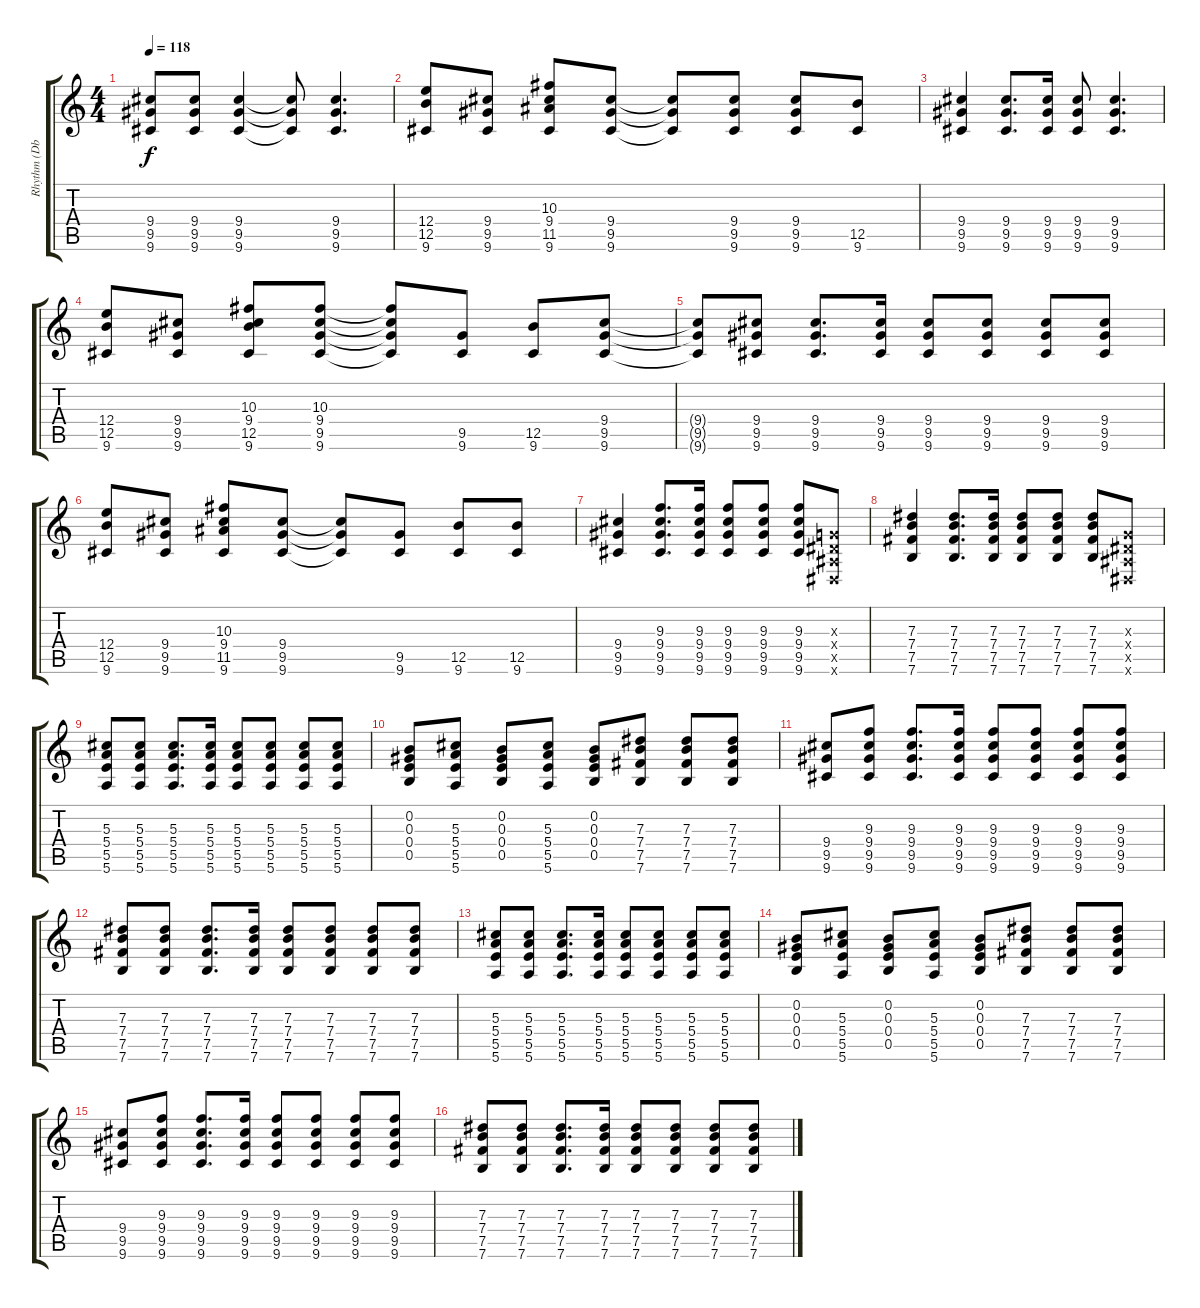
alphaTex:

\track ("Rhythm (Dbl Track)" "Rhythm (Db") {instrument electricguitarjazz}
\staff {score tabs}
\tuning (E4 B3 Ab3 E3 B2 E2) {hide}
\ts (4 4)
\tempo 118
\clef g2
\ks c
(9.4{t} 9.5{t} 9.6{t}).8{dy f} (9.4 9.5 9.6).8 (9.4 9.5 9.6).4 (9.4{t} 9.5{t} 9.6{t}).8 (9.4 9.5 9.6).4{d} |
(12.4 12.5 9.6).8 (9.4 9.5 9.6).8 (10.3 9.4 11.5 9.6).8 (9.4 9.5 9.6).8 (9.4{t} 9.5{t} 9.6{t}).8 (9.4 9.5 9.6).8 (9.4 9.5 9.6).8 (12.5 9.6).8 |
(9.4 9.5 9.6).4 (9.4 9.5 9.6).8{d} (9.4 9.5 9.6).16 (9.4 9.5 9.6).8 (9.4 9.5 9.6).4{d} |
(12.4 12.5 9.6).8 (9.4 9.5 9.6).8 (10.3 9.4 12.5 9.6).8 (10.3 9.4 9.5 9.6).8 (10.3{t} 9.4{t} 9.5{t} 9.6{t}).8 (9.5 9.6).8 (12.5 9.6).8 (9.4 9.5 9.6).8 |
(9.4{t} 9.5{t} 9.6{t}).8 (9.4 9.5 9.6).8 (9.4 9.5 9.6).8{d} (9.4 9.5 9.6).16 (9.4 9.5 9.6).8 (9.4 9.5 9.6).8 (9.4 9.5 9.6).8 (9.4 9.5 9.6).8 |
(12.4 12.5 9.6).8 (9.4 9.5 9.6).8 (10.3 9.4 11.5 9.6).8 (9.4 9.5 9.6).8 (9.4{t} 9.5{t} 9.6{t}).8 (9.5 9.6).8 (12.5 9.6).8 (12.5 9.6).8 |
(9.4 9.5 9.6).4 (9.3 9.4 9.5 9.6).8{d} (9.3 9.4 9.5 9.6).16 (9.3 9.4 9.5 9.6).8 (9.3 9.4 9.5 9.6).8 (9.3 9.4 9.5 9.6).8 (-1.3{x} -1.4{x} -1.5{x} -1.6{x}).8 |
(7.3 7.4 7.5 7.6).4 (7.3 7.4 7.5 7.6).8{d} (7.3 7.4 7.5 7.6).16 (7.3 7.4 7.5 7.6).8 (7.3 7.4 7.5 7.6).8 (7.3 7.4 7.5 7.6).8 (-1.3{x} -1.4{x} -1.5{x} -1.6{x}).8 |
(5.3 5.4 5.5 5.6).8 (5.3 5.4 5.5 5.6).8 (5.3 5.4 5.5 5.6).8{d} (5.3 5.4 5.5 5.6).16 (5.3 5.4 5.5 5.6).8 (5.3 5.4 5.5 5.6).8 (5.3 5.4 5.5 5.6).8 (5.3 5.4 5.5 5.6).8 |
(0.2 0.3 0.4 0.5).8 (5.3 5.4 5.5 5.6).8 (0.2 0.3 0.4 0.5).8 (5.3 5.4 5.5 5.6).8 (0.2 0.3 0.4 0.5).8 (7.3 7.4 7.5 7.6).8 (7.3 7.4 7.5 7.6).8 (7.3 7.4 7.5 7.6).8 |
(9.4 9.5 9.6).8 (9.3 9.4 9.5 9.6).8 (9.3 9.4 9.5 9.6).8{d} (9.3 9.4 9.5 9.6).16 (9.3 9.4 9.5 9.6).8 (9.3 9.4 9.5 9.6).8 (9.3 9.4 9.5 9.6).8 (9.3 9.4 9.5 9.6).8 |
(7.3 7.4 7.5 7.6).8 (7.3 7.4 7.5 7.6).8 (7.3 7.4 7.5 7.6).8{d} (7.3 7.4 7.5 7.6).16 (7.3 7.4 7.5 7.6).8 (7.3 7.4 7.5 7.6).8 (7.3 7.4 7.5 7.6).8 (7.3 7.4 7.5 7.6).8 |
(5.3 5.4 5.5 5.6).8 (5.3 5.4 5.5 5.6).8 (5.3 5.4 5.5 5.6).8{d} (5.3 5.4 5.5 5.6).16 (5.3 5.4 5.5 5.6).8 (5.3 5.4 5.5 5.6).8 (5.3 5.4 5.5 5.6).8 (5.3 5.4 5.5 5.6).8 |
(0.2 0.3 0.4 0.5).8 (5.3 5.4 5.5 5.6).8 (0.2 0.3 0.4 0.5).8 (5.3 5.4 5.5 5.6).8 (0.2 0.3 0.4 0.5).8 (7.3 7.4 7.5 7.6).8 (7.3 7.4 7.5 7.6).8 (7.3 7.4 7.5 7.6).8 |
(9.4 9.5 9.6).8 (9.3 9.4 9.5 9.6).8 (9.3 9.4 9.5 9.6).8{d} (9.3 9.4 9.5 9.6).16 (9.3 9.4 9.5 9.6).8 (9.3 9.4 9.5 9.6).8 (9.3 9.4 9.5 9.6).8 (9.3 9.4 9.5 9.6).8 |
(7.3 7.4 7.5 7.6).8 (7.3 7.4 7.5 7.6).8 (7.3 7.4 7.5 7.6).8{d} (7.3 7.4 7.5 7.6).16 (7.3 7.4 7.5 7.6).8 (7.3 7.4 7.5 7.6).8 (7.3 7.4 7.5 7.6).8 (7.3 7.4 7.5 7.6).8
